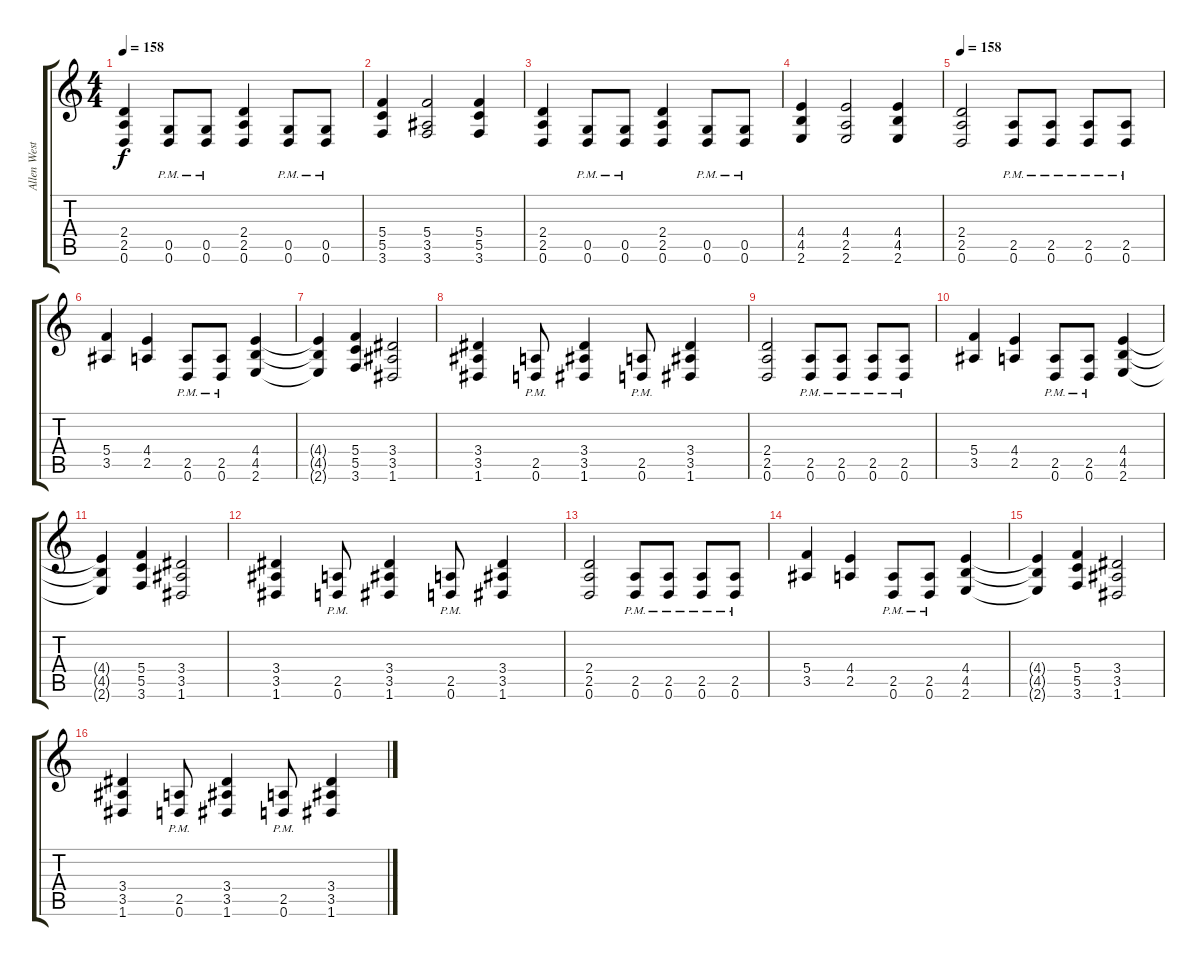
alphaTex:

\track ("Allen West (Rhythm)" "Allen West") {instrument distortionguitar}
\staff {score tabs}
\tuning (D4 A3 F3 C3 G2 D2) {hide}
\ts (4 4)
\tempo 158
\clef g2
\ks c
(2.4 2.5 0.6).4{dy f} (0.5{pm} 0.6).8 (0.5{pm} 0.6).8 (2.4 2.5 0.6).4 (0.5{pm} 0.6).8 (0.5{pm} 0.6).8 |
(5.4 5.5 3.6).4 (5.4 3.5 3.6).2 (5.4 5.5 3.6).4 |
(2.4 2.5 0.6).4 (0.5{pm} 0.6).8 (0.5{pm} 0.6).8 (2.4 2.5 0.6).4 (0.5{pm} 0.6).8 (0.5{pm} 0.6).8 |
(4.4 4.5 2.6).4 (4.4 2.5 2.6).2 (4.4 4.5 2.6).4 |
\tempo 158
(2.4 2.5 0.6).2 (2.5{pm} 0.6).8 (2.5{pm} 0.6).8 (2.5{pm} 0.6).8 (2.5{pm} 0.6).8 |
(5.4 3.5).4 (4.4 2.5).4 (2.5{pm} 0.6).8 (2.5{pm} 0.6).8 (4.4 4.5 2.6).4 |
(4.4{t} 4.5{t} 2.6{t}).4 (5.4 5.5 3.6).4 (3.4 3.5 1.6).2 |
(3.4 3.5 1.6).4 (2.5{pm} 0.6).8 (3.4 3.5 1.6).4 (2.5{pm} 0.6).8 (3.4 3.5 1.6).4 |
(2.4 2.5 0.6).2 (2.5{pm} 0.6).8 (2.5{pm} 0.6).8 (2.5{pm} 0.6).8 (2.5{pm} 0.6).8 |
(5.4 3.5).4 (4.4 2.5).4 (2.5{pm} 0.6).8 (2.5{pm} 0.6).8 (4.4 4.5 2.6).4 |
(4.4{t} 4.5{t} 2.6{t}).4 (5.4 5.5 3.6).4 (3.4 3.5 1.6).2 |
(3.4 3.5 1.6).4 (2.5{pm} 0.6).8 (3.4 3.5 1.6).4 (2.5{pm} 0.6).8 (3.4 3.5 1.6).4 |
(2.4 2.5 0.6).2 (2.5{pm} 0.6).8 (2.5{pm} 0.6).8 (2.5{pm} 0.6).8 (2.5{pm} 0.6).8 |
(5.4 3.5).4 (4.4 2.5).4 (2.5{pm} 0.6).8 (2.5{pm} 0.6).8 (4.4 4.5 2.6).4 |
(4.4{t} 4.5{t} 2.6{t}).4 (5.4 5.5 3.6).4 (3.4 3.5 1.6).2 |
(3.4 3.5 1.6).4 (2.5{pm} 0.6).8 (3.4 3.5 1.6).4 (2.5{pm} 0.6).8 (3.4 3.5 1.6).4
